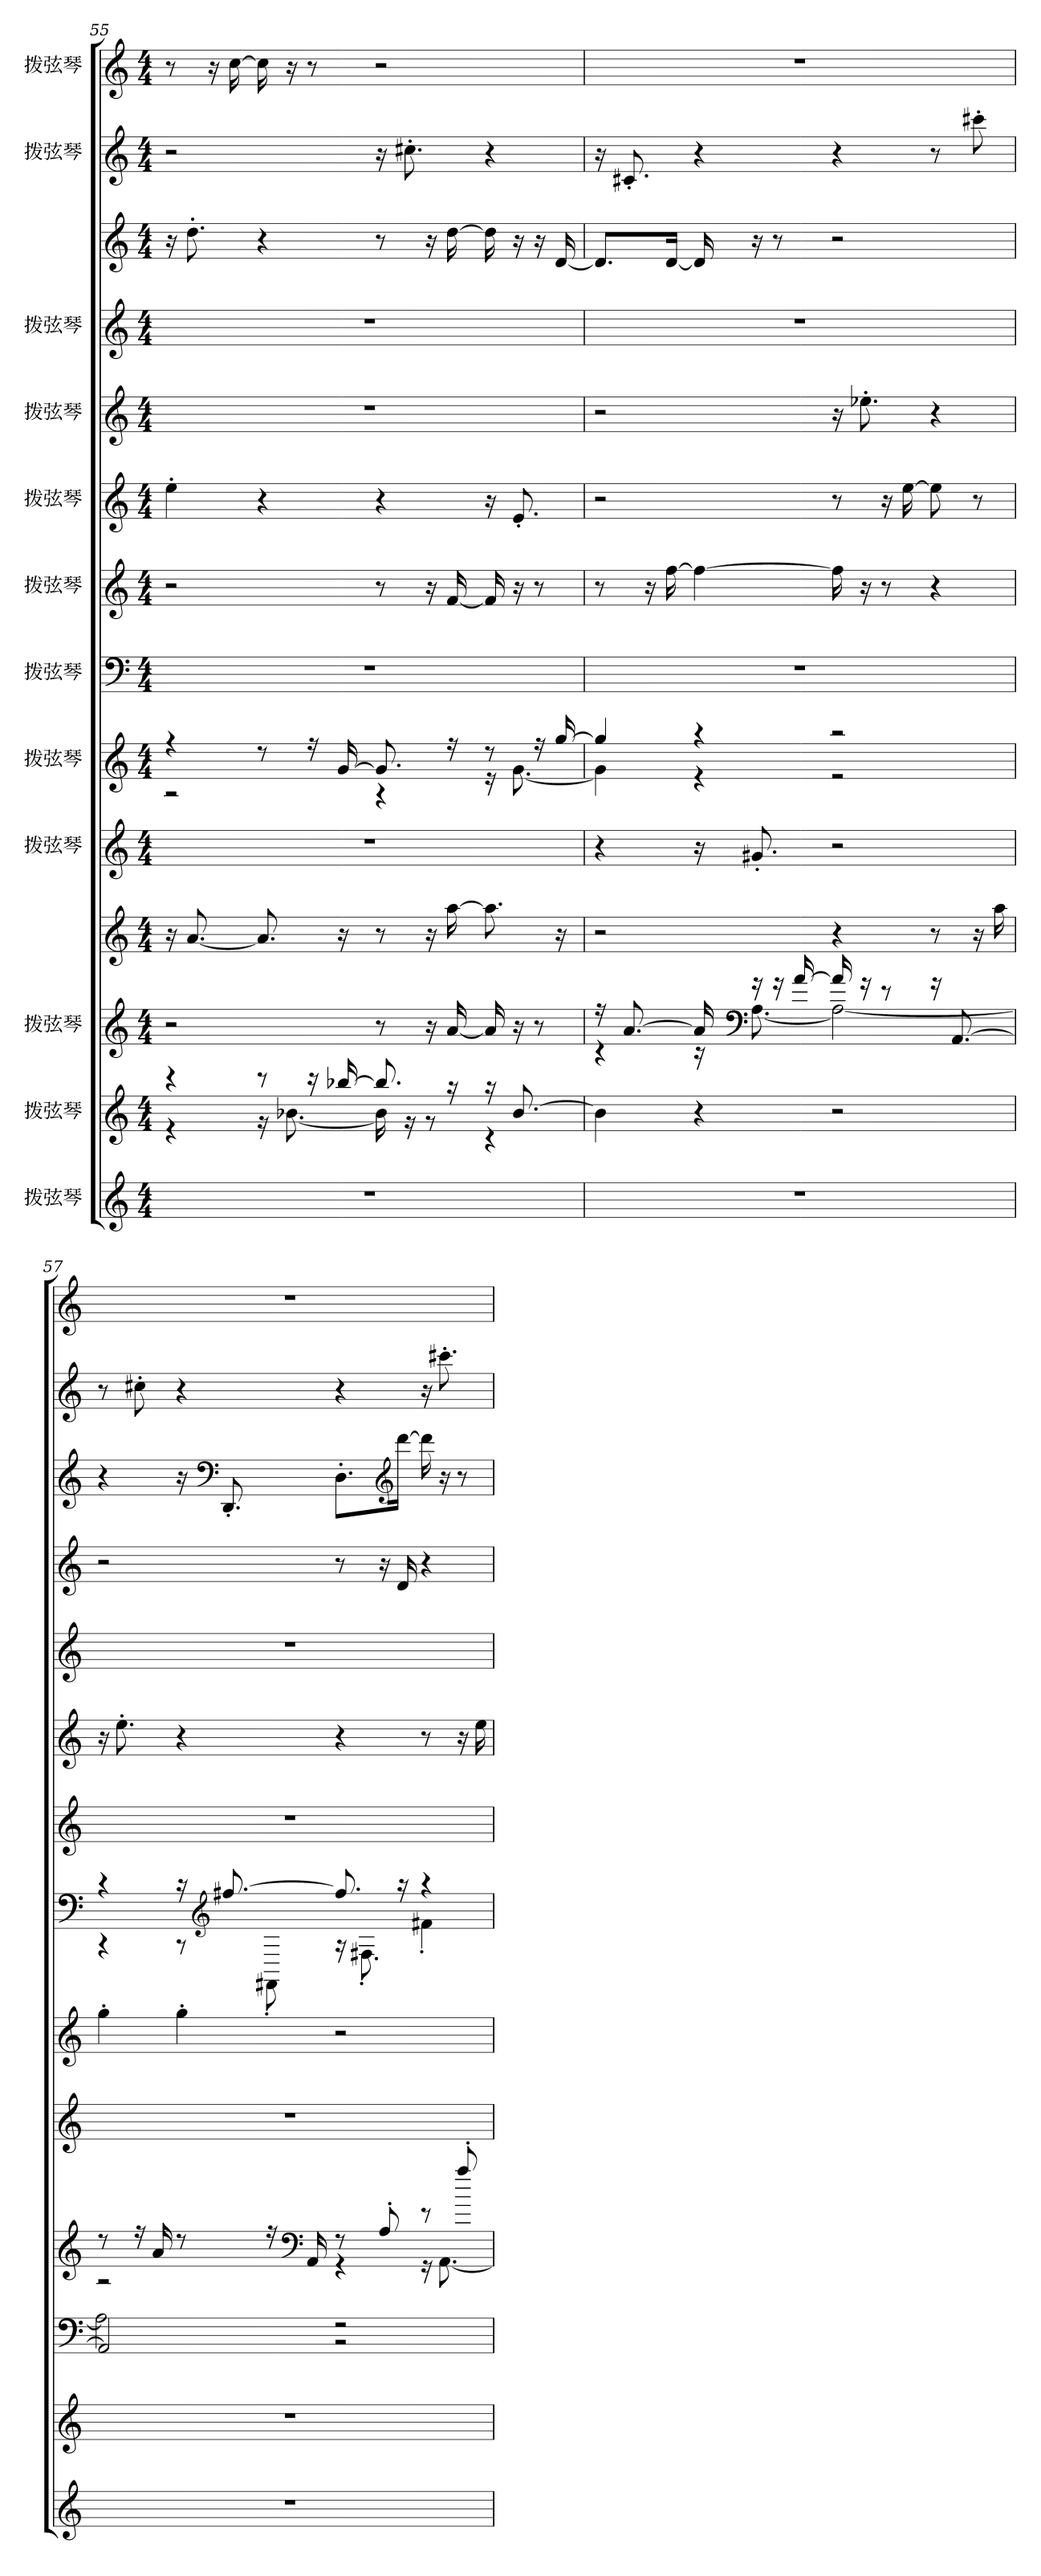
**kern	**kern	**kern	**kern	**kern	**kern	**kern	**kern	**kern	**kern	**kern	**kern	**kern	**kern
*part12	*part11	*part10	*part10	*part9	*part8	*part7	*part6	*part5	*part4	*part3	*part3	*part2	*part1
*staff14	*staff13	*staff12	*staff11	*staff10	*staff9	*staff8	*staff7	*staff6	*staff5	*staff4	*staff3	*staff2	*staff1
*I"拨弦琴	*I"拨弦琴	*I"拨弦琴	*	*I"拨弦琴	*I"拨弦琴	*I"拨弦琴	*I"拨弦琴	*I"拨弦琴	*I"拨弦琴	*I"拨弦琴	*	*I"拨弦琴	*I"拨弦琴
*clefG2	*clefG2	*clefG2	*clefG2	*clefG2	*clefG2	*clefF4	*clefG2	*clefG2	*clefG2	*clefG2	*clefG2	*clefG2	*clefG2
*k[]	*k[]	*k[]	*k[]	*k[]	*k[]	*k[]	*k[]	*k[]	*k[]	*k[]	*k[]	*k[]	*k[]
*M4/4	*M4/4	*M4/4	*M4/4	*M4/4	*M4/4	*M4/4	*M4/4	*M4/4	*M4/4	*M4/4	*M4/4	*M4/4	*M4/4
=55	=55	=55	=55	=55	=55	=55	=55	=55	=55	=55	=55	=55	=55
*	*^	*	*	*	*^	*	*	*	*	*	*	*	*
1r	4r	4r	2r	16r	1r	4r	2r	1r	2r	4ee'\	1r	1r	16r	2r	8r
.	.	.	.	[8.a/	.	.	.	.	.	.	.	.	8.dd'\	.	.
.	.	.	.	.	.	.	.	.	.	.	.	.	.	.	16r
.	.	.	.	.	.	.	.	.	.	.	.	.	.	.	[16cc\
.	8r	16r	.	8.a/]	.	8r	.	.	.	4r	.	.	4r	.	16cc\]
.	.	[8.b-X\	.	.	.	.	.	.	.	.	.	.	.	.	16r
.	16r	.	.	.	.	16r	.	.	.	.	.	.	.	.	8r
.	[16bb-X/	.	.	16r	.	[16g/	.	.	.	.	.	.	.	.	.
.	8.bb-/]	16b-\]	8r	8r	.	8.g/]	4r	.	8r	4r	.	.	8r	16r	2r
.	.	16r	.	.	.	.	.	.	.	.	.	.	.	8.cc#X'\	.
.	.	8r	16r	16r	.	.	.	.	16r	.	.	.	16r	.	.
.	16r	.	[16a/	[16aa\	.	16r	.	.	[16f/	.	.	.	[16dd\	.	.
.	16r	4r	16a/]	8.aa\]	.	8r	16r	.	16f/]	16r	.	.	16dd\]	4r	.
.	[8.b-/	.	16r	.	.	.	[8.g\	.	16r	8.e'/	.	.	16r	.	.
.	.	.	8r	.	.	16r	.	.	8r	.	.	.	16r	.	.
.	.	.	.	16r	.	[16gg/	.	.	.	.	.	.	[16d/	.	.
*	*v	*v	*	*	*	*	*	*	*	*	*	*	*	*	*
!!LO:PB:g=z
=56	=56	=56	=56	=56	=56	=56	=56	=56	=56	=56	=56	=56	=56	=56
*	*	*^	*	*	*	*	*	*	*	*	*	*	*	*
1r	4b-\]	16r	4r	2r	4r	4gg/]	4g\]	1r	8r	2r	2r	1r	8.d/L]	16r	1r
.	.	[8.a/	.	.	.	.	.	.	.	.	.	.	.	8.c#X'/	.
.	.	.	.	.	.	.	.	.	16r	.	.	.	.	.	.
.	.	.	.	.	.	.	.	.	[16ff\	.	.	.	[16d/Jk	.	.
.	4r	16a/]	16r	.	16r	4r	4r	.	4ff\_	.	.	.	16d/]	4r	.
*	*	*clefF4	*	*	*	*	*	*	*	*	*	*	*	*	*
.	.	16r	[8.A\	.	8.g#X'/	.	.	.	.	.	.	.	16r	.	.
.	.	16r	.	.	.	.	.	.	.	.	.	.	8r	.	.
.	.	[16a/	.	.	.	.	.	.	.	.	.	.	.	.	.
.	2r	16a/]	2A\_	4r	2r	2r	2r	.	16ff\]	8r	16r	.	2r	4r	.
.	.	16r	.	.	.	.	.	.	16r	.	8.ee-X'\	.	.	.	.
.	.	8r	.	.	.	.	.	.	8r	16r	.	.	.	.	.
.	.	.	.	.	.	.	.	.	.	[16ee\	.	.	.	.	.
.	.	16r	.	8r	.	.	.	.	4r	8ee\]	4r	.	.	8r	.
.	.	[8.AA/	.	.	.	.	.	.	.	.	.	.	.	.	.
.	.	.	.	16r	.	.	.	.	.	8r	.	.	.	8ccc#X'\	.
.	.	.	.	16aa\	.	.	.	.	.	.	.	.	.	.	.
*	*	*	*	*	*	*v	*v	*	*	*	*	*	*	*	*
!!LO:PB:g=z
=57	=57	=57	=57	=57	=57	=57	=57	=57	=57	=57	=57	=57	=57	=57
*	*	*	*	*^	*	*	*^	*	*	*	*	*	*	*
1r	1r	2AA/]	2A\]	8r	2r	1r	4gg'\	4r	4r	1r	16r	1r	2r	4r	8r	1r
.	.	.	.	.	.	.	.	.	.	.	8.ee'\	.	.	.	.	.
.	.	.	.	16r	.	.	.	.	.	.	.	.	.	.	8cc#X'\	.
.	.	.	.	16a/	.	.	.	.	.	.	.	.	.	.	.	.
.	.	.	.	8r	.	.	4gg'\	16r	8r	.	4r	.	.	16r	4r	.
*	*	*	*	*	*	*	*	*clefG2	*	*	*	*	*	*clefF4	*	*
.	.	.	.	.	.	.	.	[8.ff#X/	.	.	.	.	.	8.DD'/	.	.
.	.	.	.	16r	.	.	.	.	8FF#X'\	.	.	.	.	.	.	.
*	*	*	*	*clefF4	*	*	*	*	*	*	*	*	*	*	*	*
.	.	.	.	16AA/	.	.	.	.	.	.	.	.	.	.	.	.
.	.	2r	2r	8r	4r	.	2r	8.ff#/]	16r	.	4r	.	8r	8.D'\L	4r	.
.	.	.	.	.	.	.	.	.	8.F#X'\	.	.	.	.	.	.	.
.	.	.	.	8A'/	.	.	.	.	.	.	.	.	16r	.	.	.
*	*	*	*	*	*	*	*	*	*	*	*	*	*	*clefG2	*	*
.	.	.	.	.	.	.	.	16r	.	.	.	.	16d/	[16ddd\Jk	.	.
.	.	.	.	8r	16r	.	.	4r	4f#X'\	.	8r	.	4r	16ddd\]	16r	.
.	.	.	.	.	[8.AA\	.	.	.	.	.	.	.	.	16r	8.ccc#X'\	.
.	.	.	.	8aa'/	.	.	.	.	.	.	16r	.	.	8r	.	.
.	.	.	.	.	.	.	.	.	.	.	16ee\	.	.	.	.	.
*	*	*v	*v	*	*	*	*	*v	*v	*	*	*	*	*	*	*
*	*	*	*v	*v	*	*	*	*	*	*	*	*	*	*
=	=	=	=	=	=	=	=	=	=	=	=	=	=
*-	*-	*-	*-	*-	*-	*-	*-	*-	*-	*-	*-	*-	*-
